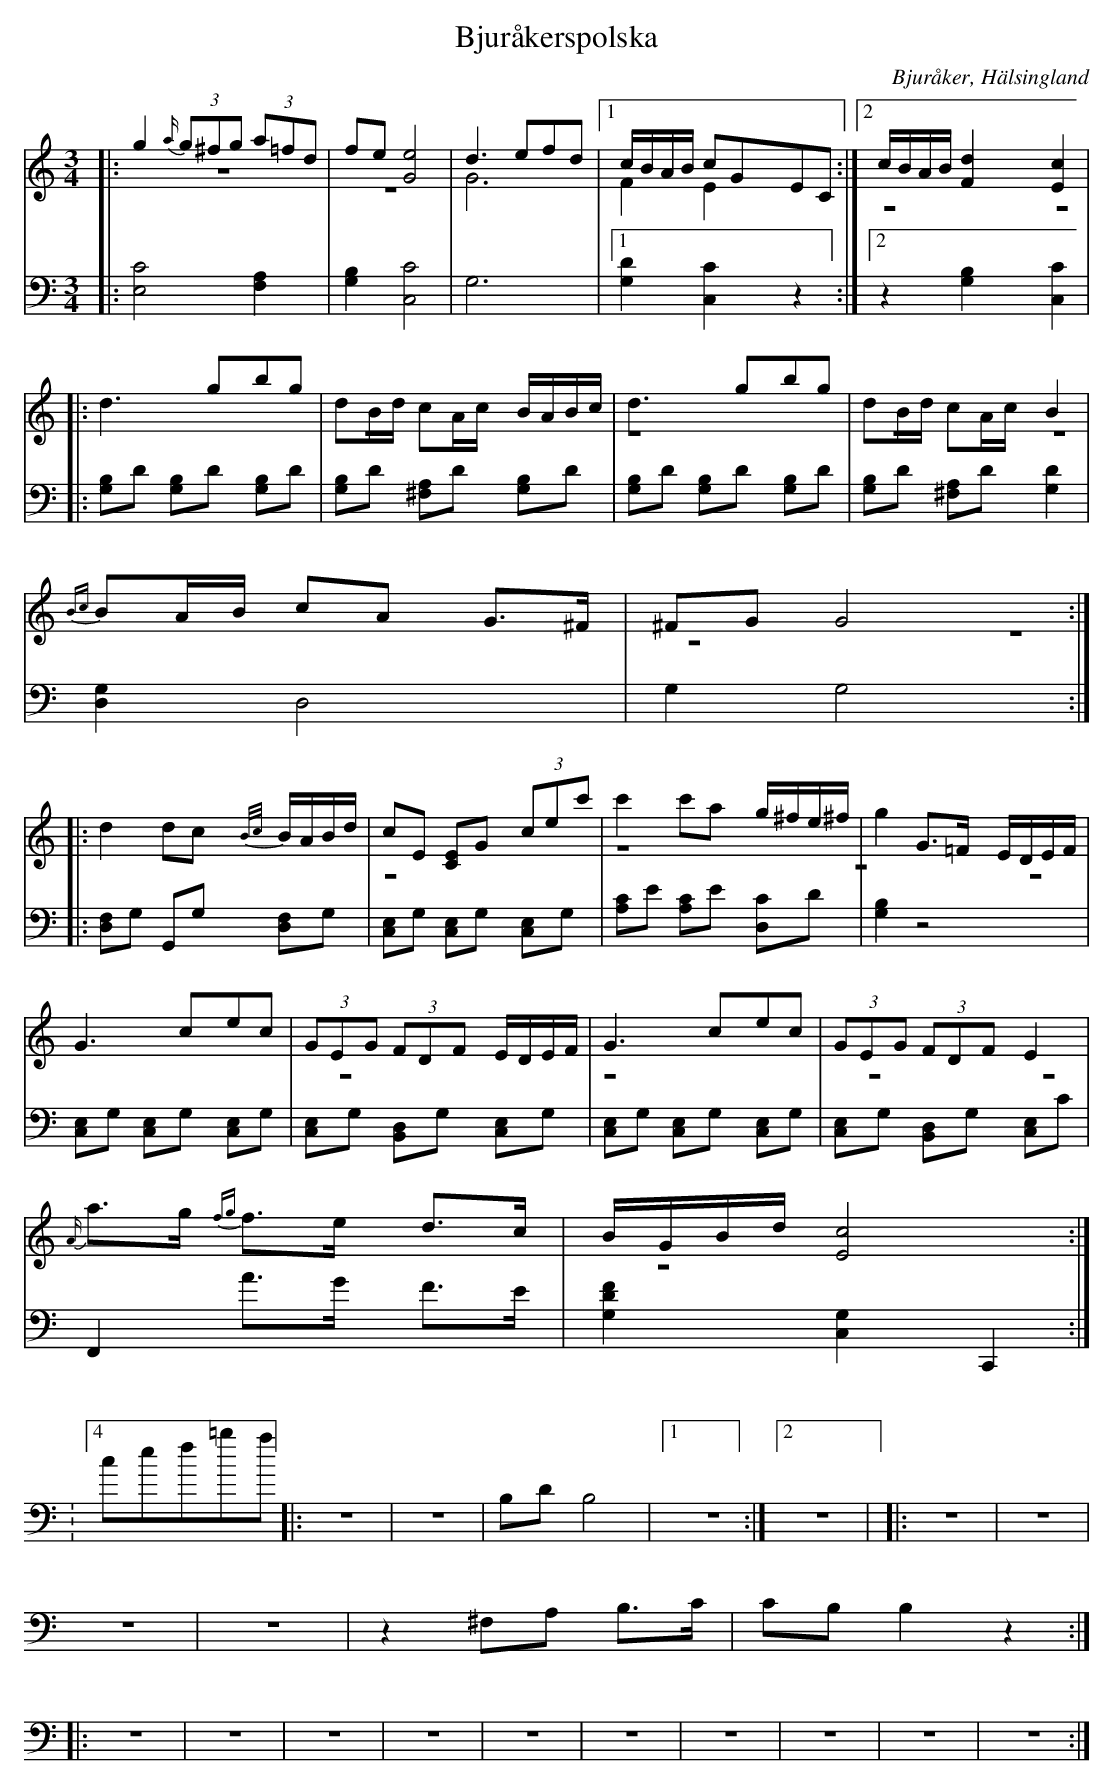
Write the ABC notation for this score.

X:1
T: Bjuråkerspolska
O: Bjuråker, Hälsingland
M: 3/4
L: 1/8
K: C
V:1
V:2 merge
V:3
V:4 merge
V: 1
|:g2 {a/} (3g^fg (3a=fd|fe [G4e4]|d3 efd|1 c/B/A/B/ cGEC:|2 c/B/A/B/ [F2d2][E2c2]|
|:d3 gbg| dB/d/ cA/c/ B/A/B/c/| d3 gbg| dB/d/ cA/c/ B2|
{Bc}BA/B/ cA G>^F| ^FG G4 :|
|:d2 dc {B/c/}B/A/B/d/|cE [CE]G (3cec'|c'2 c'a g/^f/e/^f/|g2 G>=F E/D/E/F/|
G3 cec|(3GEG (3FDF E/D/E/F/|G3 cec|(3GEG (3FDF E2|
{A/}a>g {fg}f>e d>c|B/G/B/d/ [E4c4]:|
V:2
|:z6|z6|G6|1 F2 E2:|2 z6|
|:z6|z6|z6| z6|
z6|z6:|
|:z6|z6|z6|z6|
z6|z6|z6|z6|
z6|z6:|
V:3 clef=bass
|:[E,4C4] [F,2A,2]|[G,2B,2] [C,4C4]|G,6|1 [G,2D2][C,2C2] z2:|2 z2 [G,2B,2][C,2C2]|
|:[G,B,]D [G,B,]D [G,B,]D|[G,B,]D [^F,A,]D [G,B,]D|[G,B,]D [G,B,]D [G,B,]D|[G,B,]D [^F,A,]D [G,2D2]|
[D,2G,2] D,4|G,2 G,4:|
|:[D,F,]G, G,,G, [D,F,]G,|[C,E,]G, [C,E,]G, [C,E,]G,|[A,C]E [A,C]E [D,C]D| [G,2B,2] z4|
[C,E,]G, [C,E,]G, [C,E,]G,|[C,E,]G, [B,,D,]G, [C,E,]G,|[C,E,]G, [C,E,]G, [C,E,]G,|[C,E,]G, [B,,D,]G, [C,E,]C|
F,,2 A>G F>E|[G,2D2F2] [C,2G,2] C,,2:|
 V:4 clef=bass
|:z6|z6|B,D B,4|1z6:|2 z6|
|:z6|z6|z6| z6|
z2 ^F,A, B,>C |CB, B,2 z2:|
|:z6|z6|z6|z6|
z6|z6|z6|z6|
z6|z6:|
